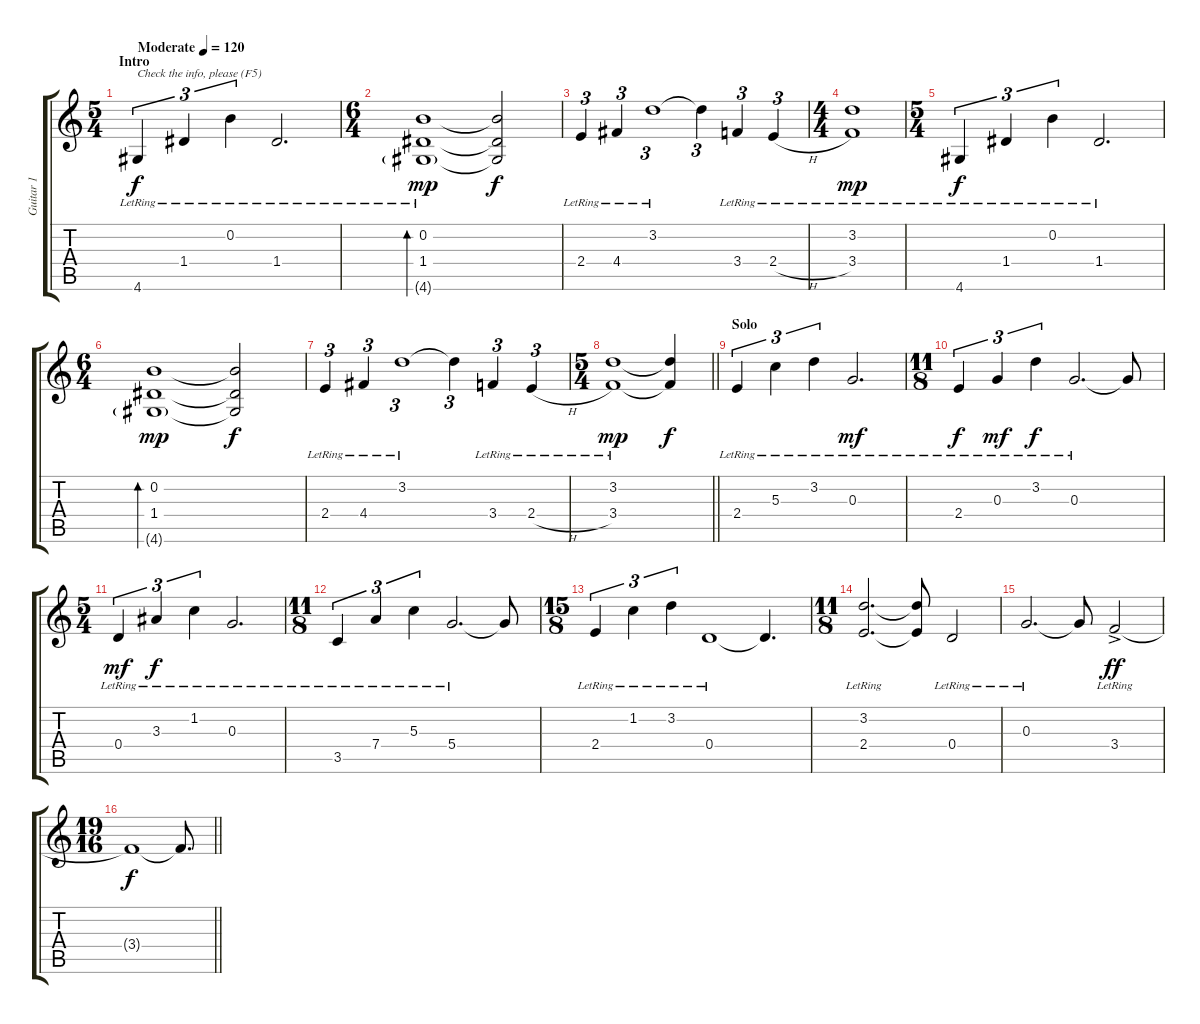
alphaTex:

\track ("Guitar 1" "Guitar 1") {instrument electricguitarjazz}
\staff {score tabs}
\tuning (E4 B3 G3 D3 A2 E2) {hide}
\ts (5 4)
\section ("" "Intro")
\tempo (120 "Moderate")
\clef g2
\ks c
4.6{lr}.4{tu (3 2) txt "Check the info, please (F5)" dy f instrument electricguitarjazz} 1.4{lr}.4{tu (3 2)} 0.2{lr}.4{tu (3 2)} 1.4{lr}.2{d} |
\ts (6 4)
(0.2{lr} 1.4{lr} 4.6{g lr}).1{bd 480 dy mp} (0.2{t} 1.4{t} 4.6{t}).2{dy f} |
2.4{lr}.4{tu (3 2)} 4.4{lr}.4{tu (3 2)} 3.2{lr}.1{tu (3 2)} 3.2{t}.4{tu (3 2)} 3.4{lr}.4{tu (3 2)} 2.4{h lr}.4{tu (3 2)} |
\ts (4 4)
(3.2{lr} 3.4{lr}).1{dy mp} |
\ts (5 4)
4.6{lr}.4{tu (3 2) dy f} 1.4{lr}.4{tu (3 2)} 0.2{lr}.4{tu (3 2)} 1.4{lr}.2{d} |
\ts (6 4)
(0.2 1.4 4.6{g}).1{bd 480 dy mp} (0.2{t} 1.4{t} 4.6{t}).2{dy f} |
2.4{lr}.4{tu (3 2)} 4.4{lr}.4{tu (3 2)} 3.2{lr}.1{tu (3 2)} 3.2{t}.4{tu (3 2)} 3.4{lr}.4{tu (3 2)} 2.4{h lr}.4{tu (3 2)} |
\ts (5 4)
\barLineRight lightlight
(3.2{lr} 3.4{lr}).1{dy mp} (3.2{t} 3.4{t}).4{dy f} |
\section ("" "Solo")
2.4{lr}.4{tu (3 2)} 5.3{lr}.4{tu (3 2)} 3.2{lr}.4{tu (3 2)} 0.3{lr}.2{d dy mf} |
\ts (11 8)
2.4{lr}.4{tu (3 2) dy f} 0.3{lr}.4{tu (3 2) dy mf} 3.2{lr}.4{tu (3 2) dy f} 0.3{lr}.2{d} 0.3{t}.8 |
\ts (5 4)
0.4{lr}.4{tu (3 2) dy mf} 3.3{lr}.4{tu (3 2) dy f} 1.2{lr}.4{tu (3 2)} 0.3{lr}.2{d} |
\ts (11 8)
3.5{lr}.4{tu (3 2)} 7.4{lr}.4{tu (3 2)} 5.3{lr}.4{tu (3 2)} 5.4{lr}.2{d} 5.4{t}.8 |
\ts (15 8)
2.4{lr}.4{tu (3 2)} 1.2{lr}.4{tu (3 2)} 3.2{lr}.4{tu (3 2)} 0.4{lr}.1 0.4{t}.4{d} |
\ts (11 8)
(3.2{lr} 2.4{lr}).2{d} (3.2{t} 2.4{t}).8 0.4{lr}.2 |
0.3{lr}.2{d} 0.3{t}.8 3.4{ac lr}.2{dy ff} |
\ts (19 16)
\barLineRight lightlight
3.4{t}.1{dy f} 3.4{t}.8{d}
